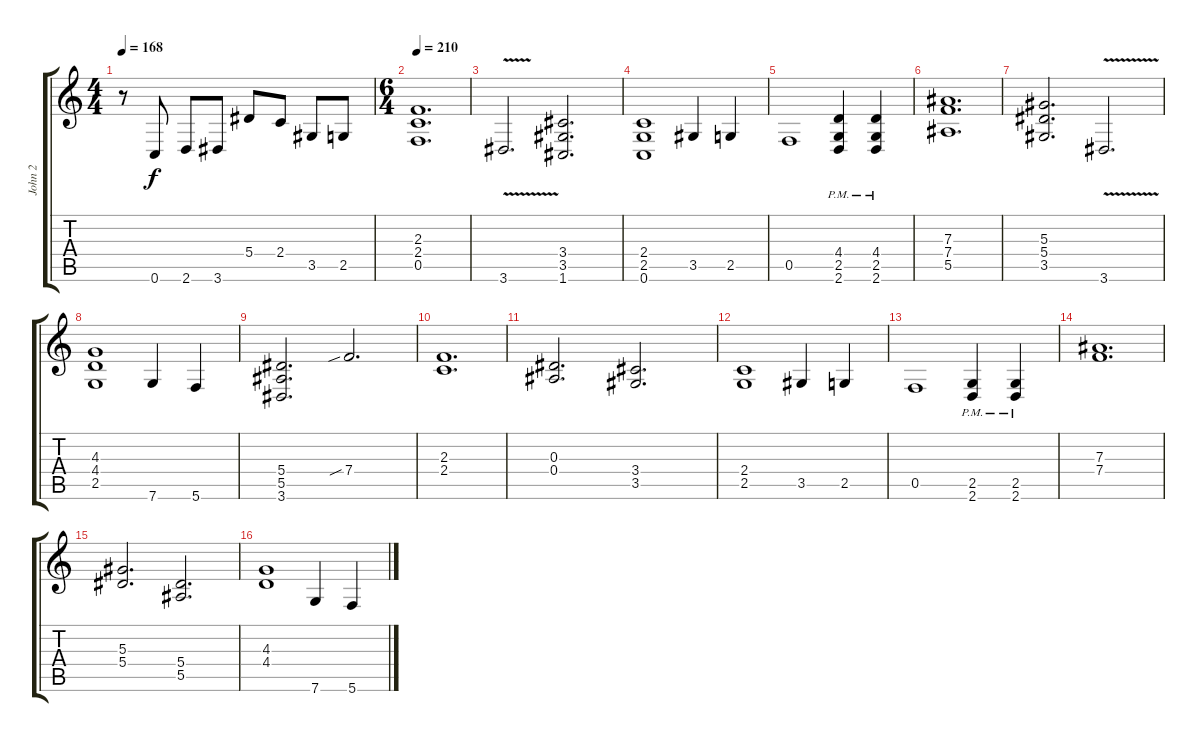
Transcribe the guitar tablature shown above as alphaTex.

\track ("John 2" "John 2") {instrument distortionguitar}
\staff {score tabs}
\tuning (C4 G3 Eb3 Bb2 F2 C2) {hide}
\ts (4 4)
\tempo 168
\clef g2
\ks c
r.8{dy f} 0.6.8 2.6.8 3.6.8 5.4.8 2.4.8 3.5.8 2.5.8 |
\ts (6 4)
\tempo 210
(2.3 2.4 0.5).1{d} |
3.6{v}.2{d} (3.4 3.5 1.6).2{d} |
(2.4 2.5 0.6).1 3.5.4 2.5.4 |
0.5.1 (4.4{pm} 2.5{pm} 2.6{pm}).4 (4.4{pm} 2.5{pm} 2.6{pm}).4 |
(7.3 7.4 5.5).1{d} |
(5.3 5.4 3.5).2{d} 3.6{v}.2{d} |
(4.3 4.4 2.5).1 7.6.4 5.6.4 |
(5.4 5.5 3.6).2{d} 7.4{sib}.2{d} |
(2.3 2.4).1{d} |
(0.3 0.4).2{d} (3.4 3.5).2{d} |
(2.4 2.5).1 3.5.4 2.5.4 |
0.5.1 (2.5{pm} 2.6{pm}).4 (2.5{pm} 2.6{pm}).4 |
(7.3 7.4).1{d} |
(5.3 5.4).2{d} (5.4 5.5).2{d} |
(4.3 4.4).1 7.6.4 5.6.4
